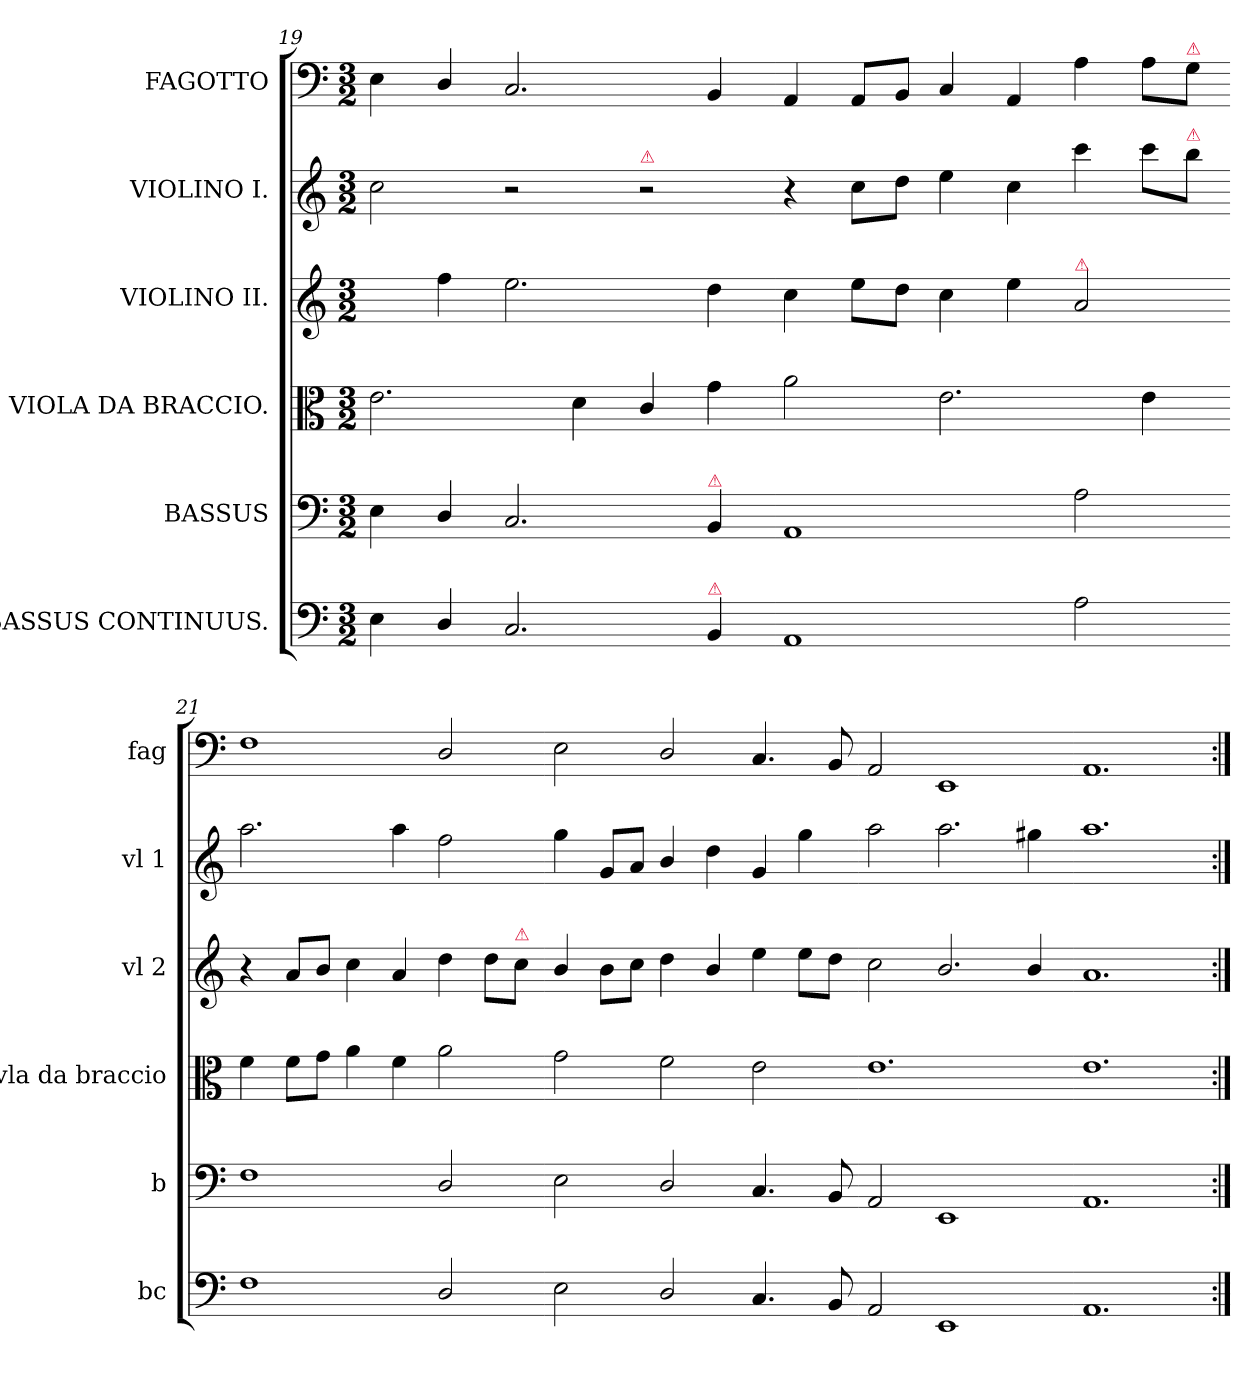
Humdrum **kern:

**kern	**kern	**kern	**kern	**kern	**kern
*part6	*part5	*part4	*part3	*part2	*part1
*staff6	*staff5	*staff4	*staff3	*staff2	*staff1
*I"BASSUS CONTINUUS.	*I"BASSUS	*I"VIOLA DA BRACCIO.	*I"VIOLINO II.	*I"VIOLINO I.	*I"FAGOTTO
*I'bc	*I'b	*I'vla da braccio	*I'vl 2	*I'vl 1	*I'fag
*clefF4	*clefF4	*clefC3	*clefG2	*clefG2	*clefF4
*k[]	*k[]	*k[]	*k[]	*k[]	*k[]
*a:	*a:	*a:	*a:	*a:	*a:
*M3/2	*M3/2	*M3/2	*M3/2	*M3/2	*M3/2
=19	=19	=19	=19	=19	=19
4E\	4E\	2.e\	4ryy	2cc\	4E\
4D/	4D/	.	4ff\	.	4D/
2.C/	2.C/	.	2.ee\	2r	2.C/
.	.	4d\	.	.	.
!	!	!	!	!LO:TX:a:color=crimson:t=⚠	!
.	.	4c/	.	2r	.
!	!LO:TX:a:color=crimson:t=⚠	!	!	!	!
!LO:TX:a:color=crimson:t=⚠	!	!	!	!	!
4BB/	4BB/	4g\	4dd\	.	4BB/
=20-	=20-	=20-	=20-	=20-	=20-
1AA	1AA	2a\	4cc\	4r	4AA/
.	.	.	8ee\L	8cc\L	8AA/L
.	.	.	8dd\J	8dd\J	8BB/J
.	.	2.e\	4cc\	4ee\	4C/
.	.	.	4ee\	4cc\	4AA/
!	!	!	!LO:TX:a:color=crimson:t=⚠	!	!
2A\	2A\	.	2a/	4ccc\	4A\
.	.	4e\	.	8ccc\L	8A\L
!	!	!	!	!	!LO:TX:a:color=crimson:t=⚠
!	!	!	!	!LO:TX:a:color=crimson:t=⚠	!
.	.	.	.	8bb\J	8G\J
=21-	=21-	=21-	=21-	=21-	=21-
1F	1F	4f\	4r	2.aa\	1F
.	.	8f\L	8a/L	.	.
.	.	8g\J	8b/J	.	.
.	.	4a\	4cc\	.	.
.	.	4f\	4a/	4aa\	.
2D/	2D/	2a\	4dd\	2ff\	2D/
.	.	.	8dd\L	.	.
!	!	!	!LO:TX:a:color=crimson:t=⚠	!	!
.	.	.	8cc\J	.	.
=22-	=22-	=22-	=22-	=22-	=22-
2E\	2E\	2g\	4b/	4gg\	2E\
.	.	.	8b\L	8g/L	.
.	.	.	8cc\J	8a/J	.
2D/	2D/	2f\	4dd\	4b/	2D/
.	.	.	4b/	4dd\	.
4.C/	4.C/	2e\	4ee\	4g/	4.C/
.	.	.	8ee\L	4gg\	.
8BB/	8BB/	.	8dd\J	.	8BB/
=23-	=23-	=23-	=23-	=23-	=23-
2AA/	2AA/	1.e	2cc\	2aa\	2AA/
1EE	1EE	.	2.b/	2.aa\	1EE
.	.	.	4b/	4gg#X\	.
=24-	=24-	=24-	=24-	=24-	=24-
1.AA	1.AA	1.e	1.a	1.aa	1.AA
=:|!	=:|!	=:|!	=:|!	=:|!	=:|!
*-	*-	*-	*-	*-	*-
